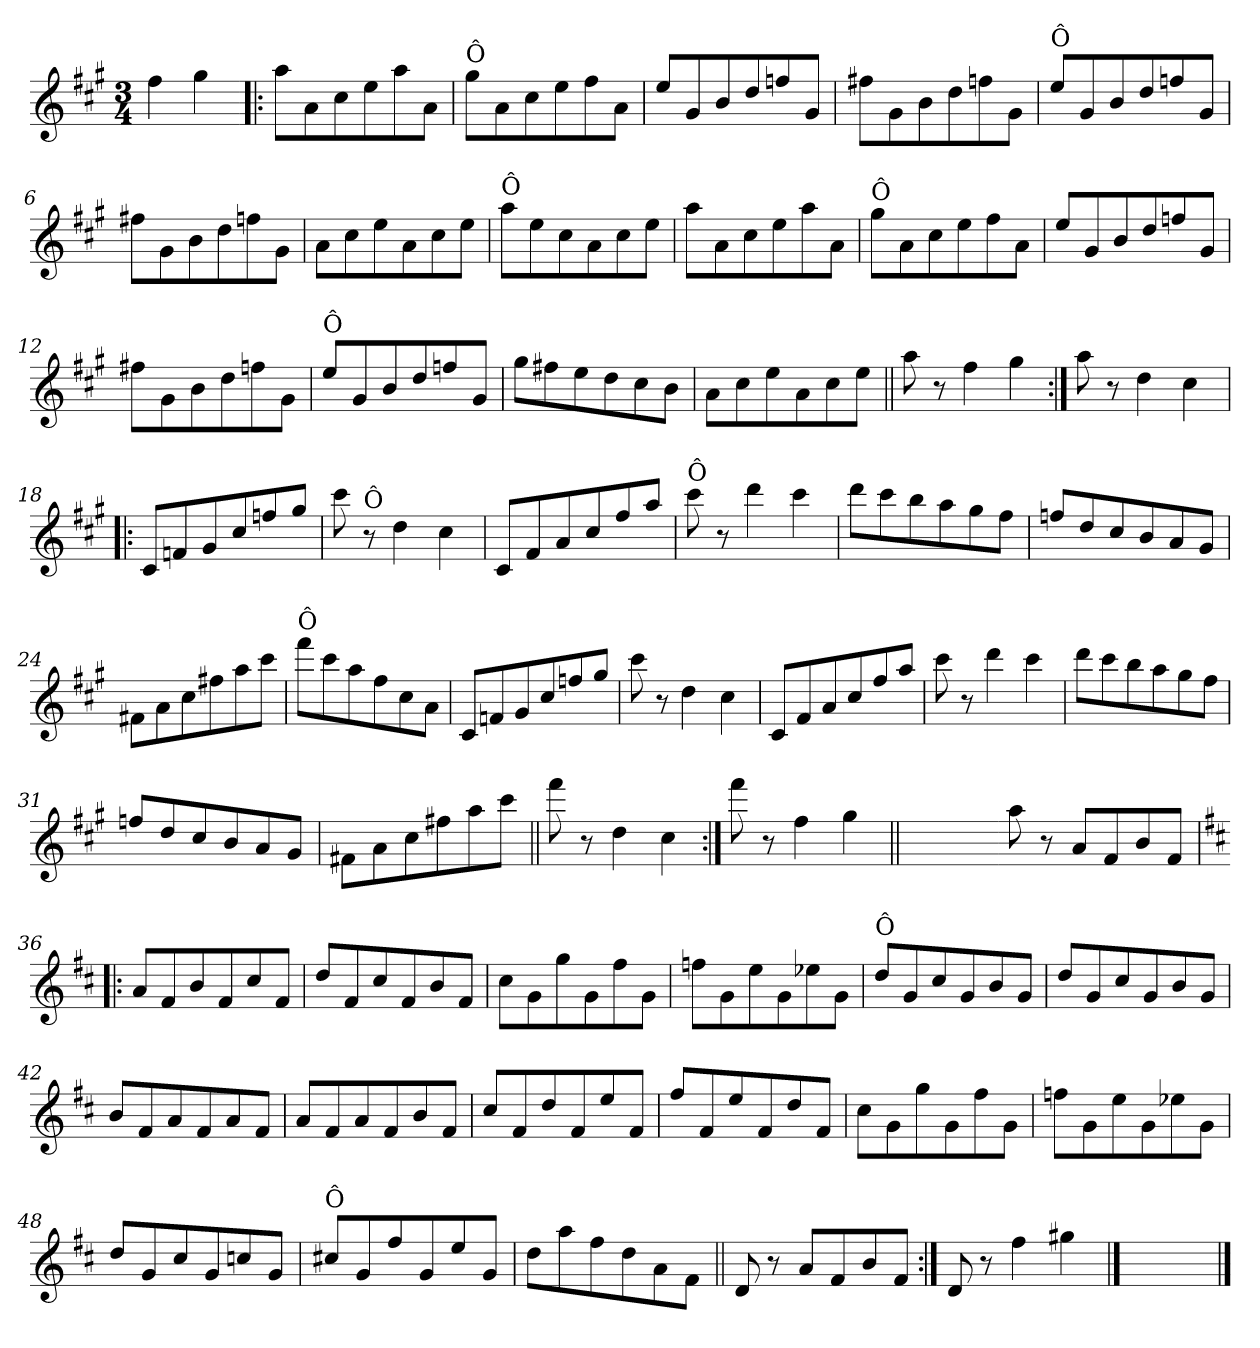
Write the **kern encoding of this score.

**kern
*part1
*staff1
*clefG2
*k[f#c#g#]
*A:
*M3/4
=
4ff#\
4gg#\
=1!|:
8aa\L
8a\
8cc#\
8ee\
8aa\
8a\J
=2
!LO:TX:a:t=Ô
8gg#\L
8a\
8cc#\
8ee\
8ff#\
8a\J
=3
8ee/L
8g#/
8b/
8dd/
8ffn/
8g#/J
=4
8ff#X\L
8g#\
8b\
8dd\
8ffn\
8g#\J
!!LO:LB:g=z
=5
!LO:TX:a:t=Ô
8ee/L
8g#/
8b/
8dd/
8ffn/
8g#/J
=6
8ff#X\L
8g#\
8b\
8dd\
8ffn\
8g#\J
=7
8a\L
8cc#\
8ee\
8a\
8cc#\
8ee\J
=8
!LO:TX:a:t=Ô
8aa\L
8ee\
8cc#\
8a\
8cc#\
8ee\J
=9
8aa\L
8a\
8cc#\
8ee\
8aa\
8a\J
!!LO:LB:g=z
=10
!LO:TX:a:t=Ô
8gg#\L
8a\
8cc#\
8ee\
8ff#\
8a\J
=11
8ee/L
8g#/
8b/
8dd/
8ffn/
8g#/J
=12
8ff#X\L
8g#\
8b\
8dd\
8ffn\
8g#\J
=13
!LO:TX:a:t=Ô
8ee/L
8g#/
8b/
8dd/
8ffn/
8g#/J
=14
8gg#\L
8ff#X\
8ee\
8dd\
8cc#\
8b\J
!!LO:LB:g=z
=15
8a\L
8cc#\
8ee\
8a\
8cc#\
8ee\J
=16||
8aa\
8r
4ff#\
4gg#\
=17:|!
8aa\
8r
4dd\
4cc#\
=18!|:
8c#/L
8fn/
8g#/
8cc#/
8ffn/
8gg#/J
=19
8ccc#\
!LO:TX:a:t=Ô
8r
4dd\
4cc#\
!!LO:LB:g=z
=20
8c#/L
8f#/
8a/
8cc#/
8ff#/
8aa/J
=21
!LO:TX:a:t=Ô
8ccc#\
8r
4ddd\
4ccc#\
=22
8ddd\L
8ccc#\
8bb\
8aa\
8gg#\
8ff#\J
=23
8ffn/L
8dd/
8cc#/
8b/
8a/
8g#/J
=24
8f#X\L
8a\
8cc#\
8ff#X\
8aa\
8ccc#\J
!!LO:LB:g=z
=25
!LO:TX:a:t=Ô
8fff#\L
8ccc#\
8aa\
8ff#\
8cc#\
8a\J
=26
8c#/L
8fn/
8g#/
8cc#/
8ffn/
8gg#/J
=27
8ccc#\
8r
4dd\
4cc#\
=28
8c#/L
8f#/
8a/
8cc#/
8ff#/
8aa/J
=29
8ccc#\
8r
4ddd\
4ccc#\
=30
8ddd\L
8ccc#\
8bb\
8aa\
8gg#\
8ff#\J
!!LO:LB:g=z
=31
8ffn/L
8dd/
8cc#/
8b/
8a/
8g#/J
=32
8f#X\L
8a\
8cc#\
8ff#X\
8aa\
8ccc#\J
=33||
8fff#\
8r
4dd\
4cc#\
=34:|!
8fff#\
8r
4ff#\
4gg#\
=34X341||
2.ryy
!!LO:LB:g=z
=35-
8aa\
8r
8a/L
8f#/
8b/
8f#/J
=36!|:
*k[f#c#]
*D:
8a/L
8f#/
8b/
8f#/
8cc#/
8f#/J
=37
8dd/L
8f#/
8cc#/
8f#/
8b/
8f#/J
=38
8cc#\L
8g\
8gg\
8g\
8ff#\
8g\J
!!LO:LB:g=z
=39
8ffn\L
8g\
8ee\
8g\
8ee-X\
8g\J
=40
!LO:TX:a:t=Ô
8dd/L
8g/
8cc#/
8g/
8b/
8g/J
=41
8dd/L
8g/
8cc#/
8g/
8b/
8g/J
=42
8b/L
8f#/
8a/
8f#/
8a/
8f#/J
=43
8a/L
8f#/
8a/
8f#/
8b/
8f#/J
!!LO:LB:g=z
=44
8cc#/L
8f#/
8dd/
8f#/
8ee/
8f#/J
=45
8ff#/L
8f#/
8ee/
8f#/
8dd/
8f#/J
=46
8cc#\L
8g\
8gg\
8g\
8ff#\
8g\J
=47
8ffn\L
8g\
8ee\
8g\
8ee-X\
8g\J
=48
8dd/L
8g/
8cc#/
8g/
8ccn/
8g/J
!!LO:LB:g=z
=49
!LO:TX:a:t=Ô
8cc#X/L
8g/
8ff#/
8g/
8ee/
8g/J
=50
8dd\L
8aa\
8ff#\
8dd\
8a\
8f#\J
=51||
8d/
8r
8a/L
8f#/
8b/
8f#/J
=52:|!
8d/
8r
4ff#\
4gg#X\
==53
2.ryy
==
*-
